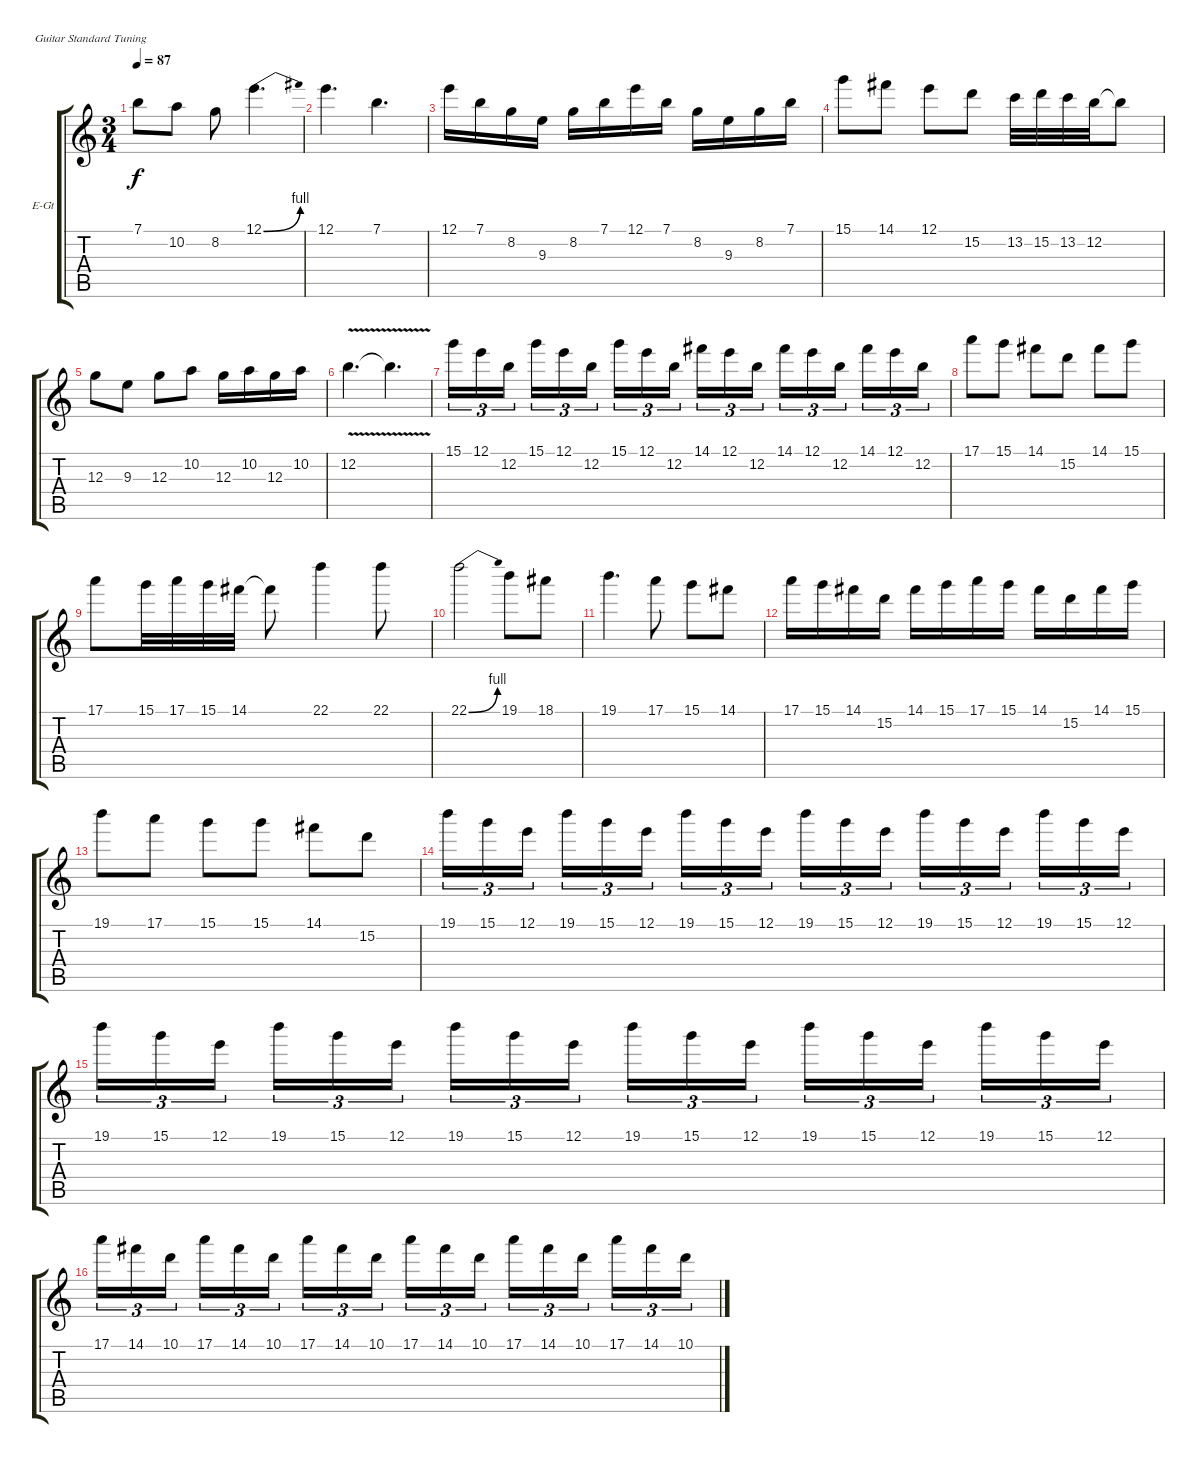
\bracketExtendMode groupsimilarinstruments
\firstSystemTrackNameOrientation horizontal
\otherSystemsTrackNameOrientation horizontal
\track ("solo" "E-Gt") {instrument distortionguitar}
\staff {score tabs}
\tuning (E4 B3 G3 D3 A2 E2)
\ts (3 4)
\tempo 87
\clef g2
\scale
0.333333
\ks c
7.1.8{dy f} 10.2.8 8.2.8 12.1{be (bend 0 0 15 4)}.4{d} |
\scale
0.333333 12.1.4{d} 7.1.4{d} |
\scale
0.333333 12.1.16 7.1.16 8.2.16 9.3.16 8.2.16 7.1.16 12.1.16 7.1.16 8.2.16 9.3.16 8.2.16 7.1.16 |
\scale
0.333333 15.1.8 14.1.8 12.1.8 15.2.8 13.2.32 15.2.32 13.2.32 12.2.32 12.2{t}.8 |
\scale
0.333333 12.3.8 9.3.8 12.3.8 10.2.8 12.3.16 10.2.16 12.3.16 10.2.16 |
\scale
0.333333 12.2{v}.4{d} 12.2{t}.4{d} |
\scale
0.333333 15.1.16{tu (3 2)} 12.1.16{tu (3 2)} 12.2.16{tu (3 2)} 15.1.16{tu (3 2)} 12.1.16{tu (3 2)} 12.2.16{tu (3 2)} 15.1.16{tu (3 2)} 12.1.16{tu (3 2)} 12.2.16{tu (3 2)} 14.1.16{tu (3 2)} 12.1.16{tu (3 2)} 12.2.16{tu (3 2)} 14.1.16{tu (3 2)} 12.1.16{tu (3 2)} 12.2.16{tu (3 2)} 14.1.16{tu (3 2)} 12.1.16{tu (3 2)} 12.2.16{tu (3 2)} |
\scale
0.333333 17.1.8 15.1.8 14.1.8 15.2.8 14.1.8 15.1.8 |
\scale
0.333333 17.1.8 15.1.32 17.1.32 15.1.32 14.1.32 14.1{t}.8 22.1.4 22.1.8 |
\scale
0.333333 22.1{be (bend 0 0 15 4)}.2 19.1.8 18.1.8 |
\scale
0.333333 19.1.4{d} 17.1.8 15.1.8 14.1.8 |
\scale
0.333333 17.1.16 15.1.16 14.1.16 15.2.16 14.1.16 15.1.16 17.1.16 15.1.16 14.1.16 15.2.16 14.1.16 15.1.16 |
19.1.8 17.1.8 15.1.8 15.1.8 14.1.8 15.2.8 |
19.1.16{tu (3 2)} 15.1.16{tu (3 2)} 12.1.16{tu (3 2)} 19.1.16{tu (3 2)} 15.1.16{tu (3 2)} 12.1.16{tu (3 2)} 19.1.16{tu (3 2)} 15.1.16{tu (3 2)} 12.1.16{tu (3 2)} 19.1.16{tu (3 2)} 15.1.16{tu (3 2)} 12.1.16{tu (3 2)} 19.1.16{tu (3 2)} 15.1.16{tu (3 2)} 12.1.16{tu (3 2)} 19.1.16{tu (3 2)} 15.1.16{tu (3 2)} 12.1.16{tu (3 2)} |
19.1.16{tu (3 2)} 15.1.16{tu (3 2)} 12.1.16{tu (3 2)} 19.1.16{tu (3 2)} 15.1.16{tu (3 2)} 12.1.16{tu (3 2)} 19.1.16{tu (3 2)} 15.1.16{tu (3 2)} 12.1.16{tu (3 2)} 19.1.16{tu (3 2)} 15.1.16{tu (3 2)} 12.1.16{tu (3 2)} 19.1.16{tu (3 2)} 15.1.16{tu (3 2)} 12.1.16{tu (3 2)} 19.1.16{tu (3 2)} 15.1.16{tu (3 2)} 12.1.16{tu (3 2)} |
17.1.16{tu (3 2)} 14.1.16{tu (3 2)} 10.1.16{tu (3 2)} 17.1.16{tu (3 2)} 14.1.16{tu (3 2)} 10.1.16{tu (3 2)} 17.1.16{tu (3 2)} 14.1.16{tu (3 2)} 10.1.16{tu (3 2)} 17.1.16{tu (3 2)} 14.1.16{tu (3 2)} 10.1.16{tu (3 2)} 17.1.16{tu (3 2)} 14.1.16{tu (3 2)} 10.1.16{tu (3 2)} 17.1.16{tu (3 2)} 14.1.16{tu (3 2)} 10.1.16{tu (3 2)}
